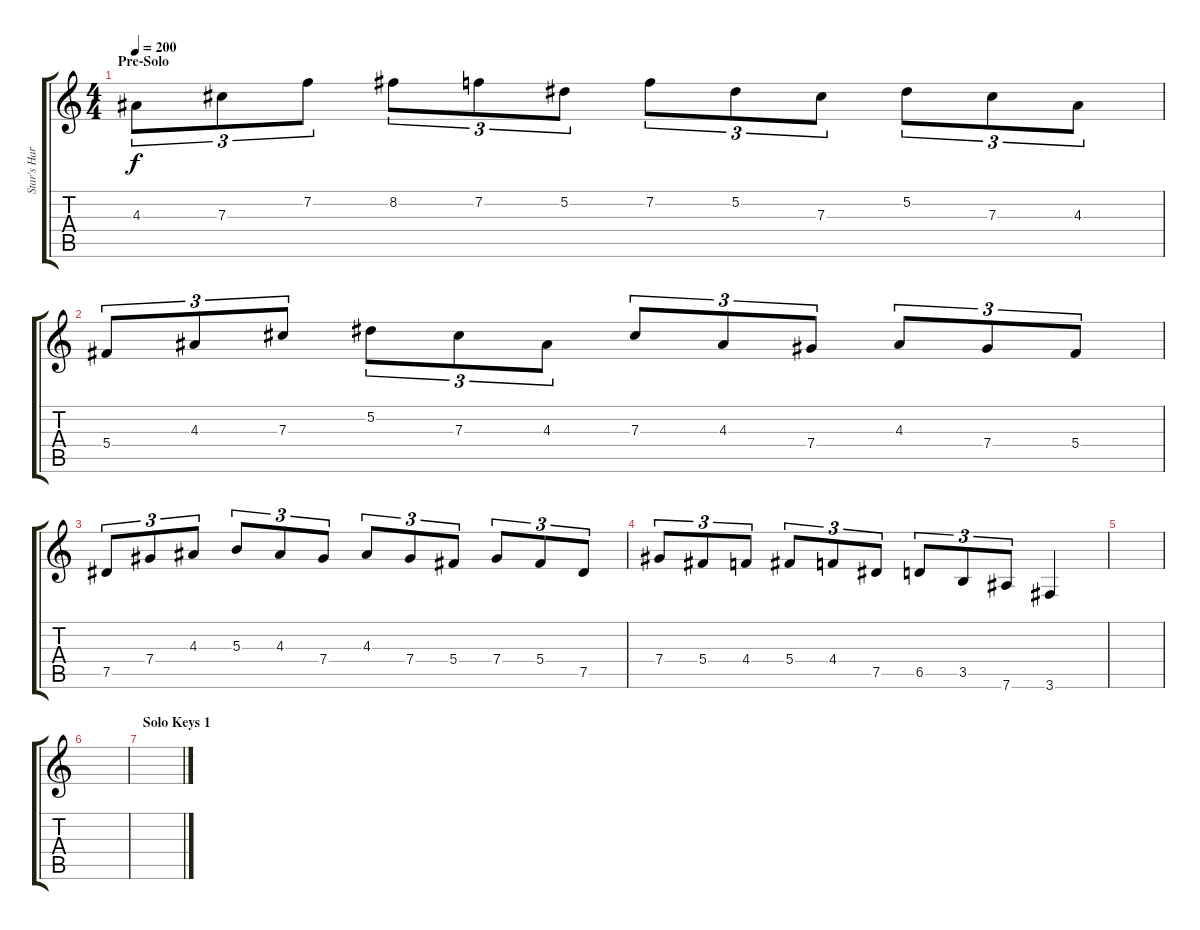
\track ("Star's Harm. and Extras" "Star's Har") {instrument overdrivenguitar}
\staff {score tabs}
\tuning (Eb4 Bb3 Gb3 Db3 Ab2 Eb2) {hide}
\ts (4 4)
\section ("" "Pre-Solo")
\tempo 200
\clef g2
\ks c
4.3.8{tu (3 2) dy f volume 16 instrument distortionguitar} 7.3.8{tu (3 2)} 7.2.8{tu (3 2)} 8.2.8{tu (3 2)} 7.2.8{tu (3 2)} 5.2.8{tu (3 2)} 7.2.8{tu (3 2)} 5.2.8{tu (3 2)} 7.3.8{tu (3 2)} 5.2.8{tu (3 2)} 7.3.8{tu (3 2)} 4.3.8{tu (3 2)} |
5.4.8{tu (3 2)} 4.3.8{tu (3 2)} 7.3.8{tu (3 2)} 5.2.8{tu (3 2)} 7.3.8{tu (3 2)} 4.3.8{tu (3 2)} 7.3.8{tu (3 2)} 4.3.8{tu (3 2)} 7.4.8{tu (3 2)} 4.3.8{tu (3 2)} 7.4.8{tu (3 2)} 5.4.8{tu (3 2)} |
7.5.8{tu (3 2)} 7.4.8{tu (3 2)} 4.3.8{tu (3 2)} 5.3.8{tu (3 2)} 4.3.8{tu (3 2)} 7.4.8{tu (3 2)} 4.3.8{tu (3 2)} 7.4.8{tu (3 2)} 5.4.8{tu (3 2)} 7.4.8{tu (3 2)} 5.4.8{tu (3 2)} 7.5.8{tu (3 2)} |
7.4.8{tu (3 2)} 5.4.8{tu (3 2)} 4.4.8{tu (3 2)} 5.4.8{tu (3 2)} 4.4.8{tu (3 2)} 7.5.8{tu (3 2)} 6.5.8{tu (3 2)} 3.5.8{tu (3 2)} 7.6.8{tu (3 2)} 3.6.4 |
|
|
\section ("" "Solo Keys 1")
